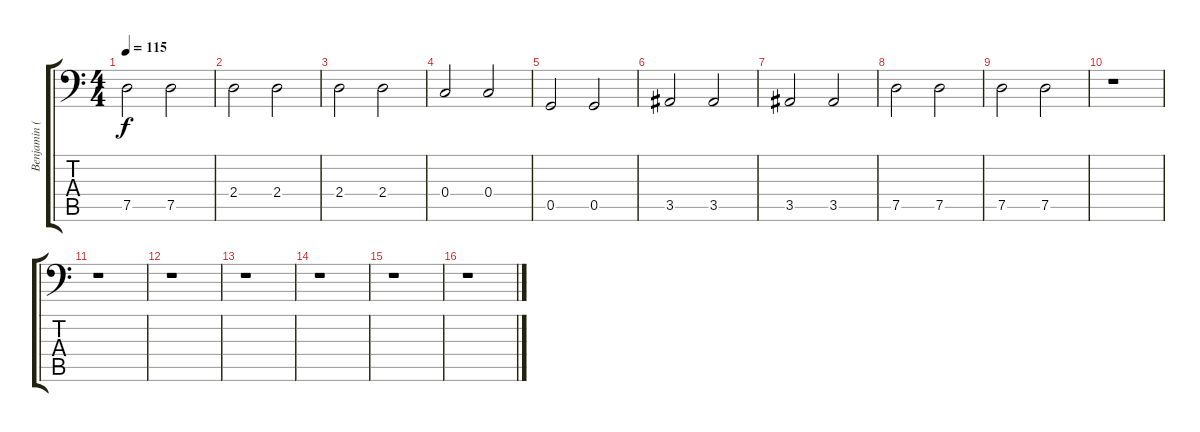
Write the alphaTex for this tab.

\track ("Benjamin (KeybLow)" "Benjamin (") {instrument contrabass}
\staff {score tabs}
\tuning (D3 A2 F2 C2 G1 D1) {hide}
\ts (4 4)
\tempo 115
\clef f4
\ks c
7.5.2{dy f} 7.5.2 |
2.4.2 2.4.2 |
2.4.2 2.4.2 |
0.4.2 0.4.2 |
0.5.2 0.5.2 |
3.5.2 3.5.2 |
3.5.2 3.5.2 |
7.5.2 7.5.2 |
7.5.2 7.5.2 |
r.1 |
r.1 |
r.1 |
r.1 |
r.1 |
r.1 |
r.1
